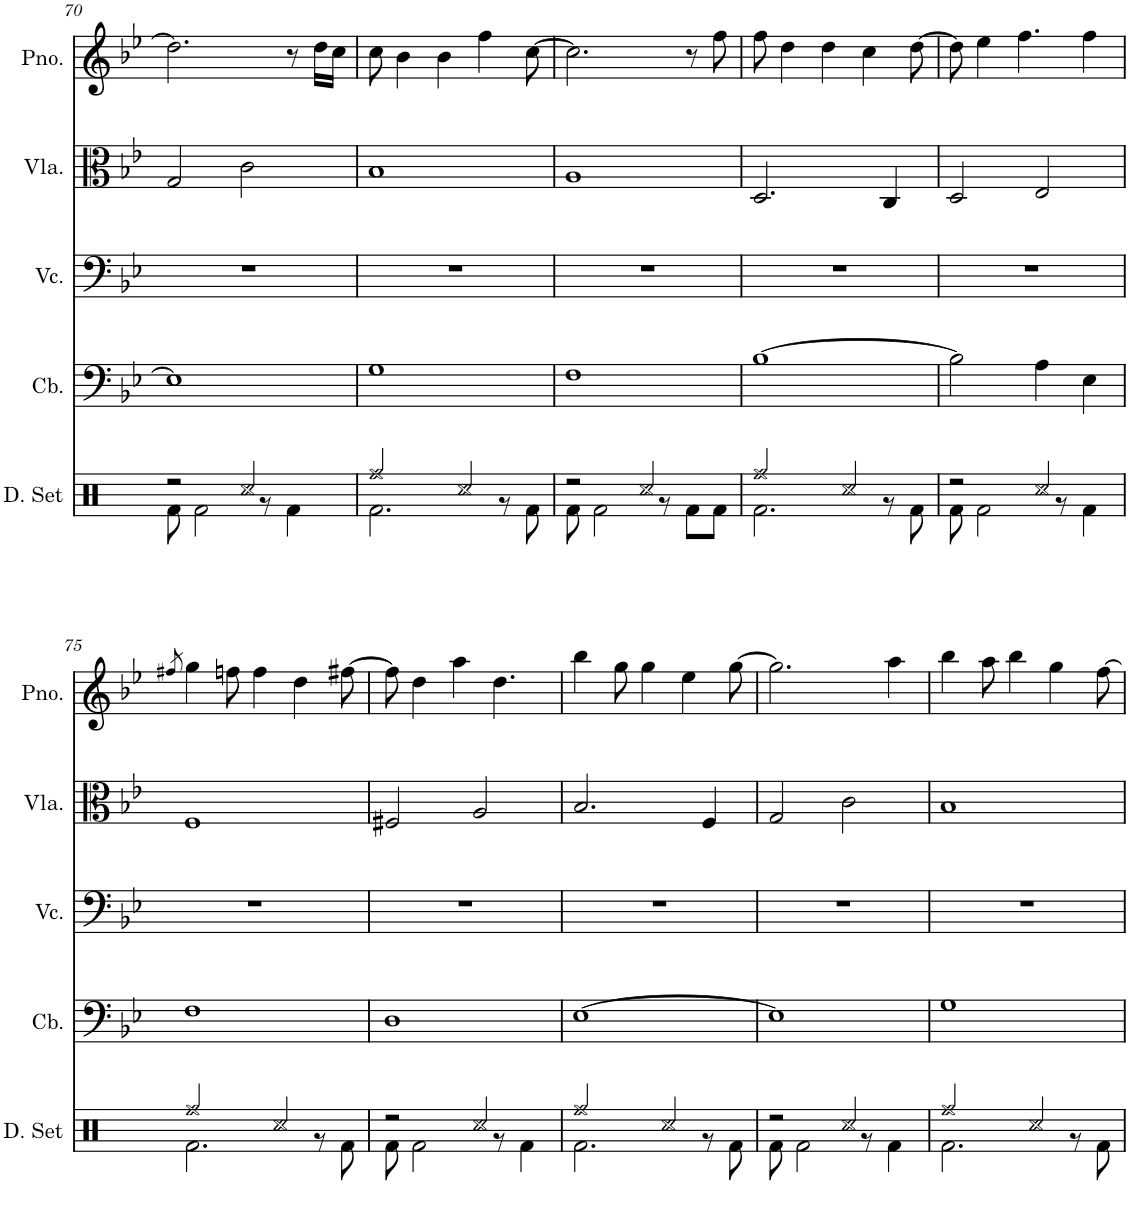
**kern	**kern	**kern	**kern	**kern
*part5	*part4	*part3	*part2	*part1
*staff5	*staff4	*staff3	*staff2	*staff1
*I"Drumset	*I"Contrabass	*I"Violoncello	*I"Viola	*I"Piano
*I'D. Set	*I'Cb.	*I'Vc.	*I'Vla.	*I'Pno.
!!LO:PB:g=z
*clefX	*clefF4	*clefF4	*clefC3	*clefG2
*	*Trd7c12	*	*	*
*k[]	*k[b-e-]	*k[b-e-]	*k[b-e-]	*k[b-e-]
*M4/4	*M4/4	*M4/4	*M4/4	*M4/4
=70	=70	=70	=70	=70
*^	*	*	*	*
2r	8Rf\	1E-]	1r	2G/	2.dd\]
.	2Rf\	.	.	.	.
2Rcc/	.	.	.	2c\	.
.	8r	.	.	.	.
.	4Rf\	.	.	.	8r
.	.	.	.	.	16dd\LL
.	.	.	.	.	16cc\JJ
=71	=71	=71	=71	=71	=71
2Rff/	2.Rf\	1G	1r	1B-	8cc\
.	.	.	.	.	4b-\
.	.	.	.	.	4b-\
2Rcc/	.	.	.	.	.
.	.	.	.	.	4ff\
.	8r	.	.	.	.
.	8Rf\	.	.	.	[8cc\
=72	=72	=72	=72	=72	=72
2r	8Rf\	1F	1r	1A	2.cc\]
.	2Rf\	.	.	.	.
2Rcc/	.	.	.	.	.
.	8r	.	.	.	.
.	8Rf\L	.	.	.	8r
.	8Rf\J	.	.	.	8ff\
=73	=73	=73	=73	=73	=73
2Rff/	2.Rf\	[1B-	1r	2.D/	8ff\
.	.	.	.	.	4dd\
.	.	.	.	.	4dd\
2Rcc/	.	.	.	.	.
.	.	.	.	.	4cc\
.	8r	.	.	4C/	.
.	8Rf\	.	.	.	[8dd\
=74	=74	=74	=74	=74	=74
2r	8Rf\	2B-\]	1r	2D/	8dd\]
.	2Rf\	.	.	.	4ee-\
.	.	.	.	.	4.ff\
2Rcc/	.	4A\	.	2E-/	.
.	8r	.	.	.	.
.	4Rf\	4E-\	.	.	4ff\
!!LO:LB:g=z
=75	=75	=75	=75	=75	=75
.	.	.	.	.	8qff#X/
2Rff/	2.Rf\	1F	1r	1F	4gg\
.	.	.	.	.	8ffn\
.	.	.	.	.	4ff\
2Rcc/	.	.	.	.	.
.	.	.	.	.	4dd\
.	8r	.	.	.	.
.	8Rf\	.	.	.	[8ff#X\
=76	=76	=76	=76	=76	=76
2r	8Rf\	1D	1r	2F#X/	8ff#\]
.	2Rf\	.	.	.	4dd\
.	.	.	.	.	4aa\
2Rcc/	.	.	.	2A/	.
.	8r	.	.	.	4.dd\
.	4Rf\	.	.	.	.
=77	=77	=77	=77	=77	=77
2Rff/	2.Rf\	[1E-	1r	2.B-/	4bb-\
.	.	.	.	.	8gg\
.	.	.	.	.	4gg\
2Rcc/	.	.	.	.	.
.	.	.	.	.	4ee-\
.	8r	.	.	4F/	.
.	8Rf\	.	.	.	[8gg\
=78	=78	=78	=78	=78	=78
2r	8Rf\	1E-]	1r	2G/	2.gg\]
.	2Rf\	.	.	.	.
2Rcc/	.	.	.	2c\	.
.	8r	.	.	.	.
.	4Rf\	.	.	.	4aa\
=79	=79	=79	=79	=79	=79
2Rff/	2.Rf\	1G	1r	1B-	4bb-\
.	.	.	.	.	8aa\
.	.	.	.	.	4bb-\
2Rcc/	.	.	.	.	.
.	.	.	.	.	4gg\
.	8r	.	.	.	.
.	8Rf\	.	.	.	[8ff\
*v	*v	*	*	*	*
=	=	=	=	=
*-	*-	*-	*-	*-
